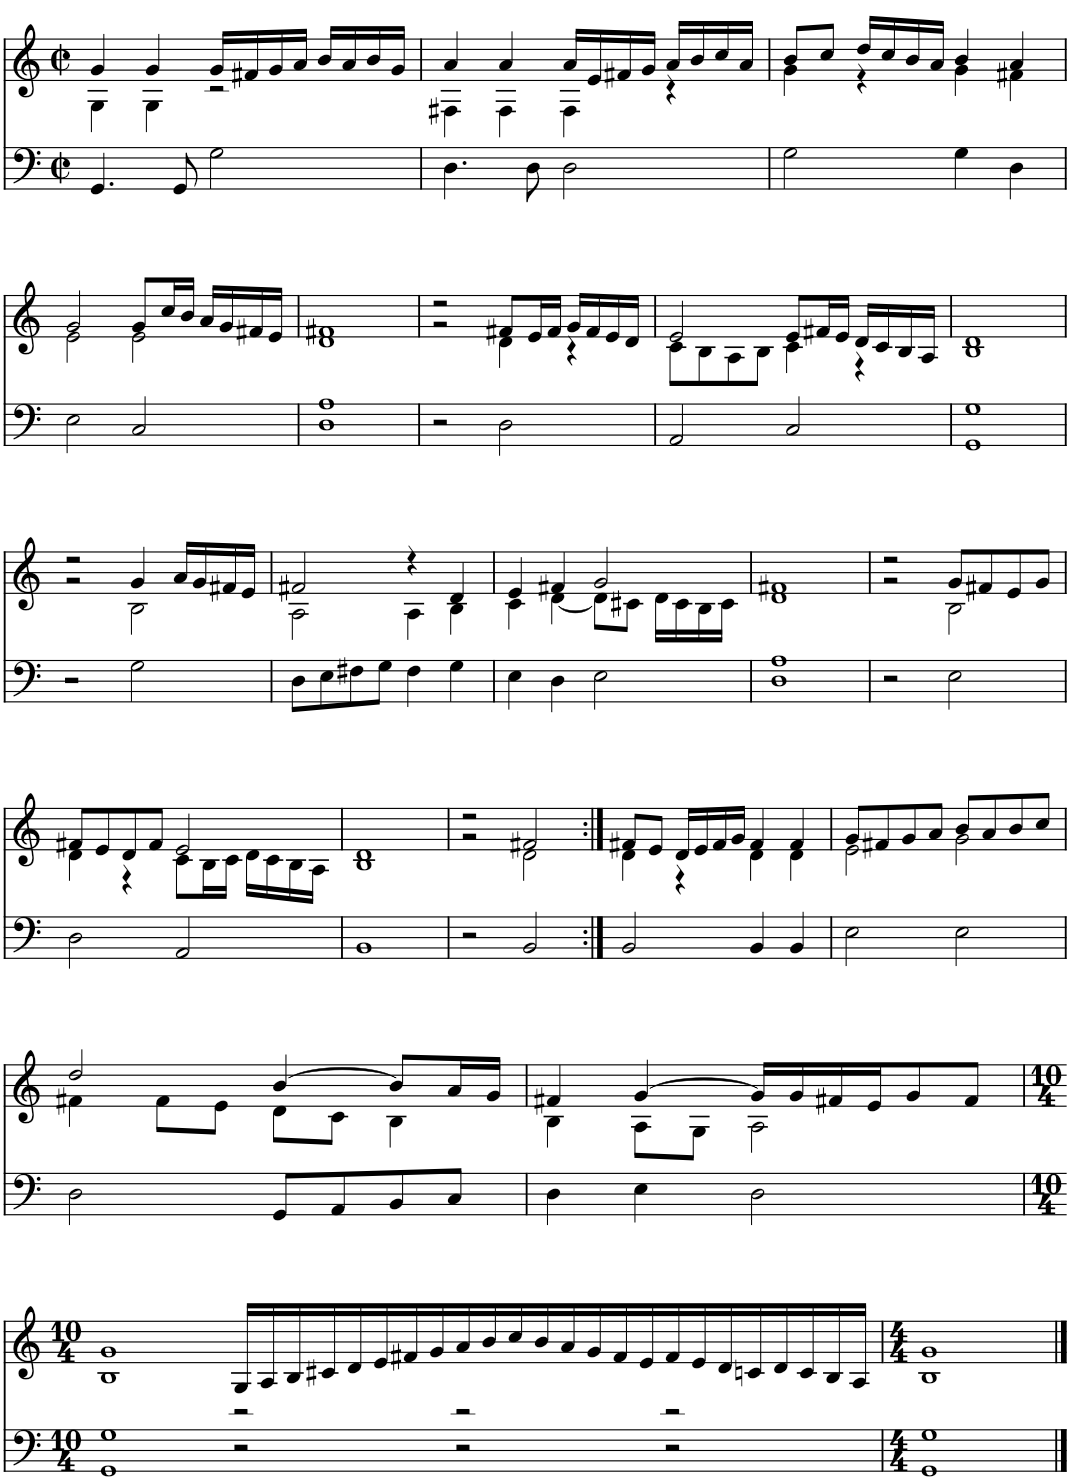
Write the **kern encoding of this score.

**kern	**kern
*part1	*part1
*staff2	*staff1
*I"Laute	*
*clefF4	*clefG2
*k[]	*k[]
*M2/2	*M2/2
*met(c|)	*met(c|)
=1	=1
*	*^
4.GG/	4g/	4G\
.	4g/	4G\
8GG/	.	.
2G\	16g/LL	2r
.	16f#X/	.
.	16g/	.
.	16a/JJ	.
.	16b/LL	.
.	16a/	.
.	16b/	.
.	16g/JJ	.
=2	=2	=2
4.D\	4a/	4F#X\
.	4a/	4F#\
8D\	.	.
2D\	16a/LL	4F#\
.	16e/	.
.	16f#X/	.
.	16g/JJ	.
.	16a/LL	4r
.	16b/	.
.	16cc/	.
.	16a/JJ	.
=3	=3	=3
2G\	8b/L	4g\
.	8cc/J	.
.	16dd/LL	4r
.	16cc/	.
.	16b/	.
.	16a/JJ	.
4G\	4b/	4g\
4D\	4a/	4f#X\
!!LO:LB:g=z	!!
=4	=4	=4
2E\	2g/	2e\
2C/	8g/L	2e\
.	16cc/L	.
.	16b/JJ	.
.	16a/LL	.
.	16g/	.
.	16f#X/	.
.	16e/JJ	.
=5	=5	=5
1D 1A	1f#X	1d
=6	=6	=6
2r	2r	2r
2D\	8f#X/L	4d\
.	16e/L	.
.	16f#/JJ	.
.	16g/LL	4r
.	16f#/	.
.	16e/	.
.	16d/JJ	.
=7	=7	=7
2AA/	2e/	8c\L
.	.	8B\
.	.	8A\
.	.	8B\J
2C/	8e/L	4c\
.	16f#X/L	.
.	16e/JJ	.
.	16d/LL	4r
.	16c/	.
.	16B/	.
.	16A/JJ	.
=8	=8	=8
1GG 1G	1d	1B
!!LO:LB:g=z	!!
=9	=9	=9
2r	2r	2r
2G\	4g/	2B\
.	16a/LL	.
.	16g/	.
.	16f#X/	.
.	16e/JJ	.
=10	=10	=10
8D\L	2f#X/	2A\
8E\	.	.
8F#X\	.	.
8G\J	.	.
4F#\	4r	4A\
4G\	4d/	4B\
=11	=11	=11
4E\	4e/	4c\
4D\	4f#X/	[4d\
2E\	2g/	8d\L]
.	.	8c#X\J
.	.	16d\LL
.	.	16c#\
.	.	16B\
.	.	16c#\JJ
=12	=12	=12
1D 1A	1f#X	1d
=13	=13	=13
2r	2r	2r
2E\	8g/L	2B\
.	8f#X/	.
.	8e/	.
.	8g/J	.
!!LO:LB:g=z	!!
=14	=14	=14
2D\	8f#X/L	4d\
.	8e/	.
.	8d/	4r
.	8f#/J	.
2AA/	2e/	8c\L
.	.	16B\L
.	.	16c\JJ
.	.	16d\LL
.	.	16c\
.	.	16B\
.	.	16A\JJ
=15	=15	=15
1BB	1d	1B
=16	=16	=16
2r	2r	2r
2BB/	2f#X/	2d\
=17:|!	=17:|!	=17:|!
2BB/	8f#X/L	4d\
.	8e/J	.
.	16d/LL	4r
.	16e/	.
.	16f#/	.
.	16g/JJ	.
4BB/	4f#/	4d\
4BB/	4f#/	4d\
=18	=18	=18
2E\	8g/L	2e\
.	8f#X/	.
.	8g/	.
.	8a/J	.
2E\	8b/L	2g\
.	8a/	.
.	8b/	.
.	8cc/J	.
!!LO:LB:g=z	!!
=19	=19	=19
2D\	2dd/	4f#X\
.	.	8f#\L
.	.	8e\J
8GG/L	[4b/	8d\L
8AA/	.	8c\J
8BB/	8b/L]	4B\
8C/J	16a/L	.
.	16g/JJ	.
=20	=20	=20
4D\	4f#X/	4B\
4E\	[4g/	8A\L
.	.	8G\J
2D\	16g/LL]	2A\
.	16g/	.
.	16f#X/	.
.	16e/J	.
.	8g/	.
.	8f#/J	.
!!LO:LB:g=z	!!
=21	=21	=21
*M10/4	*M10/4	*
1GG 1G	1g	1B
2r	16G/LL	2r
.	16A/	.
.	16B/	.
.	16c#X/	.
.	16d/	.
.	16e/	.
.	16f#X/	.
.	16g/	.
2r	16a/	2r
.	16b/	.
.	16cc/	.
.	16b/	.
.	16a/	.
.	16g/	.
.	16f#/	.
.	16e/	.
2r	16f#/	2r
.	16e/	.
.	16d/	.
.	16cn/	.
.	16d/	.
.	16c/	.
.	16B/	.
.	16A/JJ	.
=22	=22	=22
*M4/4	*M4/4	*
1GG 1G	1g	1B
*	*v	*v
==	==
*-	*-
